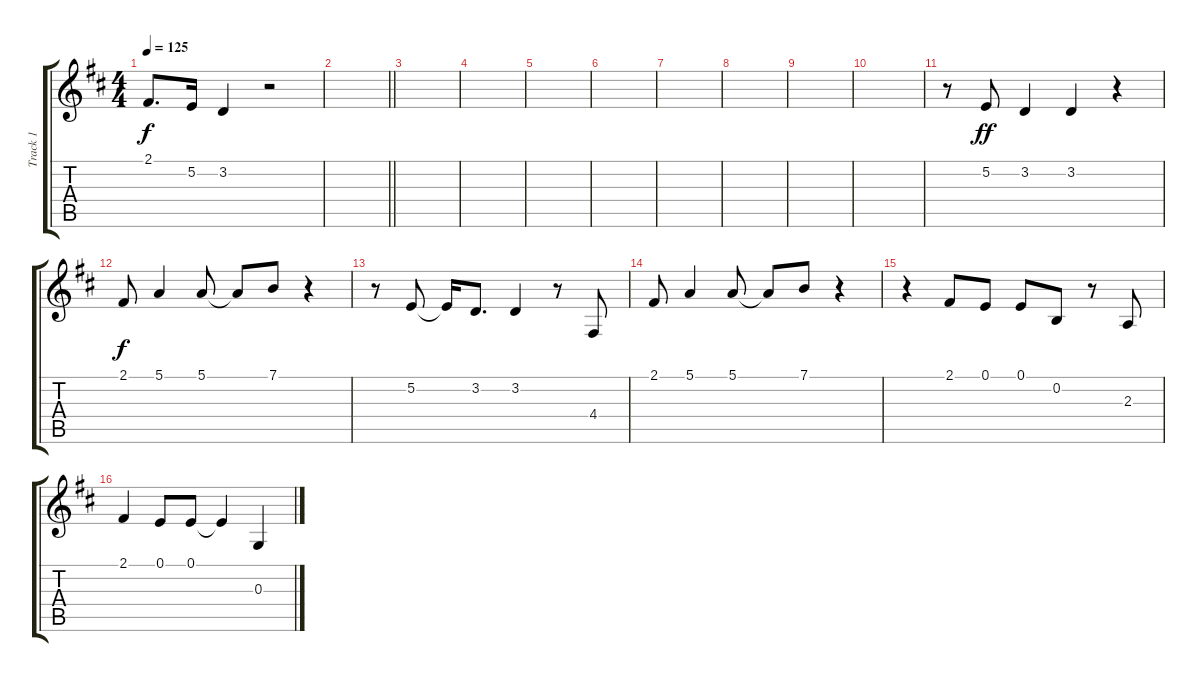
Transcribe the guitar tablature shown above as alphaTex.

\track ("Track 1" "Track 1") {instrument tenorsax}
\staff {score tabs}
\tuning (E4 B3 G3 D3 A2 E2) {hide}
\ts (4 4)
\tempo 125
\clef g2
\ks d
2.1.8{d dy f} 5.2.16 3.2.4 r.2 |
\barLineRight lightlight
|
|
|
|
|
|
|
|
|
r.8 5.2.8{dy ff} 3.2.4 3.2.4 r.4 |
2.1.8{dy f} 5.1.4 5.1.8 5.1{t}.8 7.1.8 r.4 |
r.8 5.2.8 5.2{t}.16 3.2.8{d} 3.2.4 r.8 4.4.8 |
2.1.8 5.1.4 5.1.8 5.1{t}.8 7.1.8 r.4 |
r.4 2.1.8 0.1.8 0.1.8 0.2.8 r.8 2.3.8 |
2.1.4 0.1.8 0.1.8 0.1{t}.4 0.3.4
